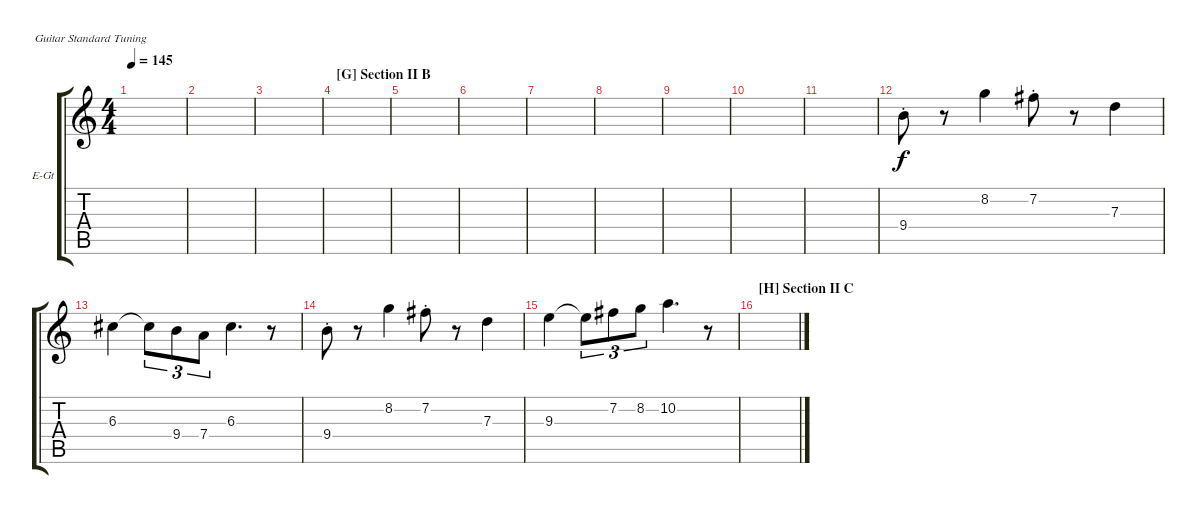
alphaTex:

\defaultSystemsLayout 4
\bracketExtendMode groupsimilarinstruments
\firstSystemTrackNameOrientation horizontal
\otherSystemsTrackNameOrientation horizontal
\track ("Right Side Trumpet/etc" "E-Gt") {instrument electricguitarclean}
\staff {score tabs}
\tuning (E4 B3 G3 D3 A2 E2)
\ts (4 4)
\tempo 145
\clef g2
\ks c
|
|
|
\section ("G" "Section II B")
|
|
|
|
|
|
|
|
9.4{st}.8 r.8 8.2.4 7.2{st}.8 r.8 7.3.4 |
6.3.4 6.3{t}.8{tu (3 2)} 9.4.8{tu (3 2)} 7.4.8{tu (3 2)} 6.3.4{d} r.8 |
9.4{st}.8 r.8 8.2.4 7.2{st}.8 r.8 7.3.4 |
9.3.4 9.3{t}.8{tu (3 2)} 7.2.8{tu (3 2)} 8.2.8{tu (3 2)} 10.2.4{d} r.8 |
\section ("H" "Section II C")
